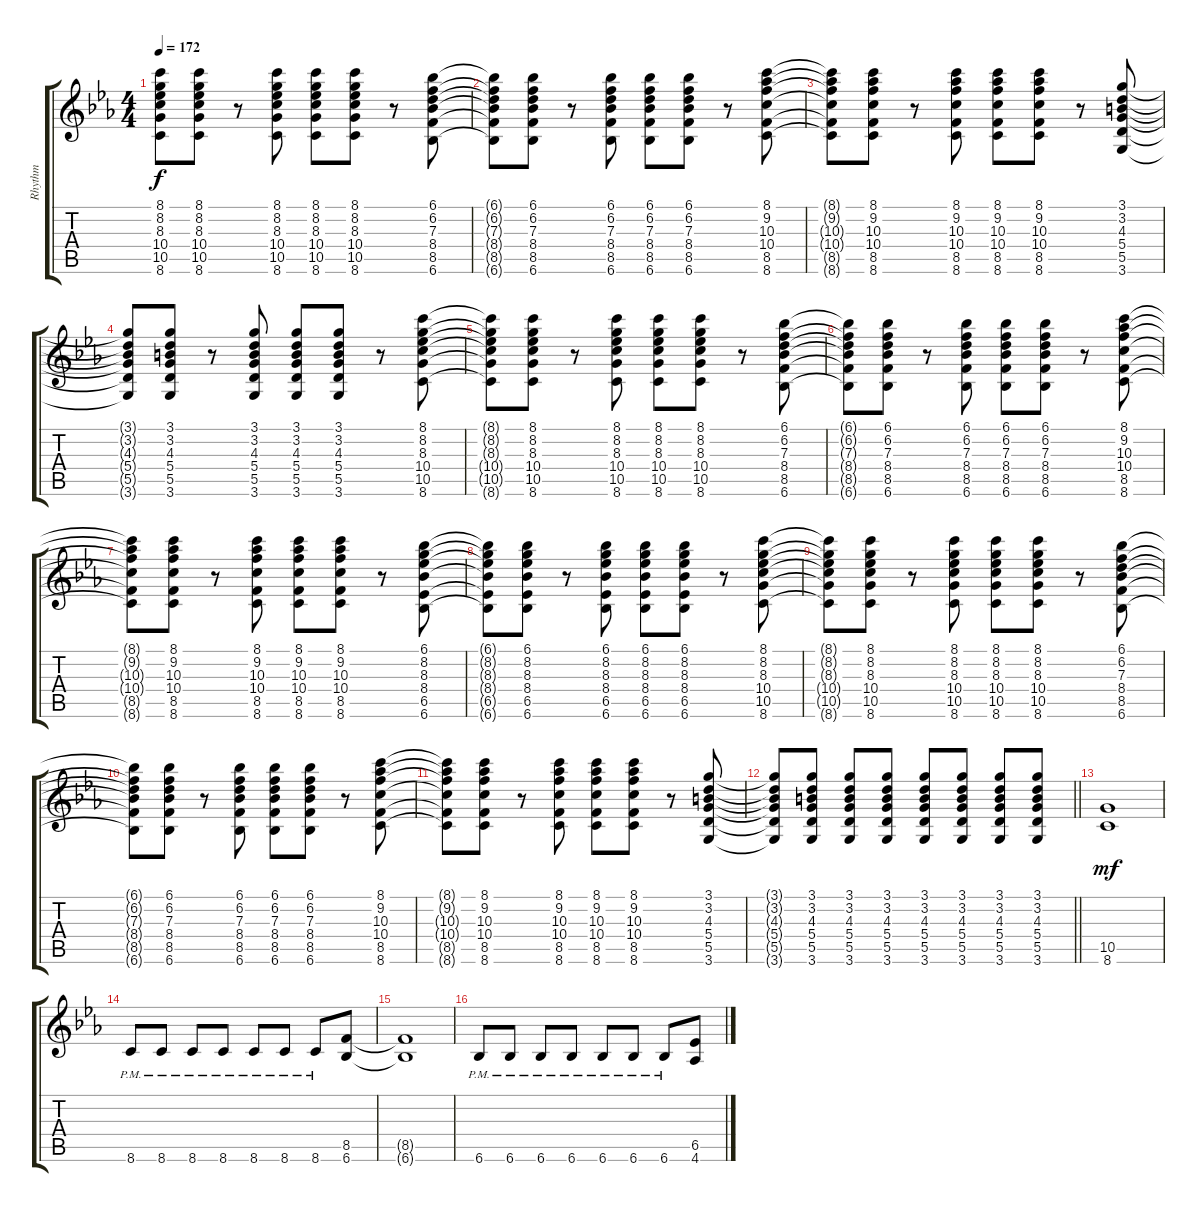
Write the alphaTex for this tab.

\track ("Rhythm" "Rhythm") {instrument acousticguitarsteel}
\staff {score tabs}
\tuning (E4 B3 G3 D3 A2 E2) {hide}
\ts (4 4)
\tempo 172
\clef g2
\ks eb
(8.1{t} 8.2{t} 8.3{t} 10.4{t} 10.5{t} 8.6{t}).8{dy f} (8.1 8.2 8.3 10.4 10.5 8.6).8 r.8 (8.1 8.2 8.3 10.4 10.5 8.6).8 (8.1 8.2 8.3 10.4 10.5 8.6).8 (8.1 8.2 8.3 10.4 10.5 8.6).8 r.8 (6.1 6.2 7.3 8.4 8.5 6.6).8 |
(6.1{t} 6.2{t} 7.3{t} 8.4{t} 8.5{t} 6.6{t}).8 (6.1 6.2 7.3 8.4 8.5 6.6).8 r.8 (6.1 6.2 7.3 8.4 8.5 6.6).8 (6.1 6.2 7.3 8.4 8.5 6.6).8 (6.1 6.2 7.3 8.4 8.5 6.6).8 r.8 (8.1 9.2 10.3 10.4 8.5 8.6).8 |
(8.1{t} 9.2{t} 10.3{t} 10.4{t} 8.5{t} 8.6{t}).8 (8.1 9.2 10.3 10.4 8.5 8.6).8 r.8 (8.1 9.2 10.3 10.4 8.5 8.6).8 (8.1 9.2 10.3 10.4 8.5 8.6).8 (8.1 9.2 10.3 10.4 8.5 8.6).8 r.8 (3.1 3.2 4.3 5.4 5.5 3.6).8 |
(3.1{t} 3.2{t} 4.3{t} 5.4{t} 5.5{t} 3.6{t}).8 (3.1 3.2 4.3 5.4 5.5 3.6).8 r.8 (3.1 3.2 4.3 5.4 5.5 3.6).8 (3.1 3.2 4.3 5.4 5.5 3.6).8 (3.1 3.2 4.3 5.4 5.5 3.6).8 r.8 (8.1 8.2 8.3 10.4 10.5 8.6).8 |
(8.1{t} 8.2{t} 8.3{t} 10.4{t} 10.5{t} 8.6{t}).8 (8.1 8.2 8.3 10.4 10.5 8.6).8 r.8 (8.1 8.2 8.3 10.4 10.5 8.6).8 (8.1 8.2 8.3 10.4 10.5 8.6).8 (8.1 8.2 8.3 10.4 10.5 8.6).8 r.8 (6.1 6.2 7.3 8.4 8.5 6.6).8 |
(6.1{t} 6.2{t} 7.3{t} 8.4{t} 8.5{t} 6.6{t}).8 (6.1 6.2 7.3 8.4 8.5 6.6).8 r.8 (6.1 6.2 7.3 8.4 8.5 6.6).8 (6.1 6.2 7.3 8.4 8.5 6.6).8 (6.1 6.2 7.3 8.4 8.5 6.6).8 r.8 (8.1 9.2 10.3 10.4 8.5 8.6).8 |
(8.1{t} 9.2{t} 10.3{t} 10.4{t} 8.5{t} 8.6{t}).8 (8.1 9.2 10.3 10.4 8.5 8.6).8 r.8 (8.1 9.2 10.3 10.4 8.5 8.6).8 (8.1 9.2 10.3 10.4 8.5 8.6).8 (8.1 9.2 10.3 10.4 8.5 8.6).8 r.8 (6.1 8.2 8.3 8.4 6.5 6.6).8 |
(6.1{t} 8.2{t} 8.3{t} 8.4{t} 6.5{t} 6.6{t}).8 (6.1 8.2 8.3 8.4 6.5 6.6).8 r.8 (6.1 8.2 8.3 8.4 6.5 6.6).8 (6.1 8.2 8.3 8.4 6.5 6.6).8 (6.1 8.2 8.3 8.4 6.5 6.6).8 r.8 (8.1 8.2 8.3 10.4 10.5 8.6).8 |
(8.1{t} 8.2{t} 8.3{t} 10.4{t} 10.5{t} 8.6{t}).8 (8.1 8.2 8.3 10.4 10.5 8.6).8 r.8 (8.1 8.2 8.3 10.4 10.5 8.6).8 (8.1 8.2 8.3 10.4 10.5 8.6).8 (8.1 8.2 8.3 10.4 10.5 8.6).8 r.8 (6.1 6.2 7.3 8.4 8.5 6.6).8 |
(6.1{t} 6.2{t} 7.3{t} 8.4{t} 8.5{t} 6.6{t}).8 (6.1 6.2 7.3 8.4 8.5 6.6).8 r.8 (6.1 6.2 7.3 8.4 8.5 6.6).8 (6.1 6.2 7.3 8.4 8.5 6.6).8 (6.1 6.2 7.3 8.4 8.5 6.6).8 r.8 (8.1 9.2 10.3 10.4 8.5 8.6).8 |
(8.1{t} 9.2{t} 10.3{t} 10.4{t} 8.5{t} 8.6{t}).8 (8.1 9.2 10.3 10.4 8.5 8.6).8 r.8 (8.1 9.2 10.3 10.4 8.5 8.6).8 (8.1 9.2 10.3 10.4 8.5 8.6).8 (8.1 9.2 10.3 10.4 8.5 8.6).8 r.8 (3.1 3.2 4.3 5.4 5.5 3.6).8 |
\barLineRight lightlight
(3.1{t} 3.2{t} 4.3{t} 5.4{t} 5.5{t} 3.6{t}).8 (3.1 3.2 4.3 5.4 5.5 3.6).8 (3.1 3.2 4.3 5.4 5.5 3.6).8 (3.1 3.2 4.3 5.4 5.5 3.6).8 (3.1 3.2 4.3 5.4 5.5 3.6).8 (3.1 3.2 4.3 5.4 5.5 3.6).8 (3.1 3.2 4.3 5.4 5.5 3.6).8 (3.1 3.2 4.3 5.4 5.5 3.6).8 |
(10.5 8.6).1{dy mf} |
8.6{pm}.8 8.6{pm}.8 8.6{pm}.8 8.6{pm}.8 8.6{pm}.8 8.6{pm}.8 8.6{pm}.8 (8.5 6.6).8 |
(8.5{t} 6.6{t}).1 |
6.6{pm}.8 6.6{pm}.8 6.6{pm}.8 6.6{pm}.8 6.6{pm}.8 6.6{pm}.8 6.6{pm}.8 (6.5 4.6).8
